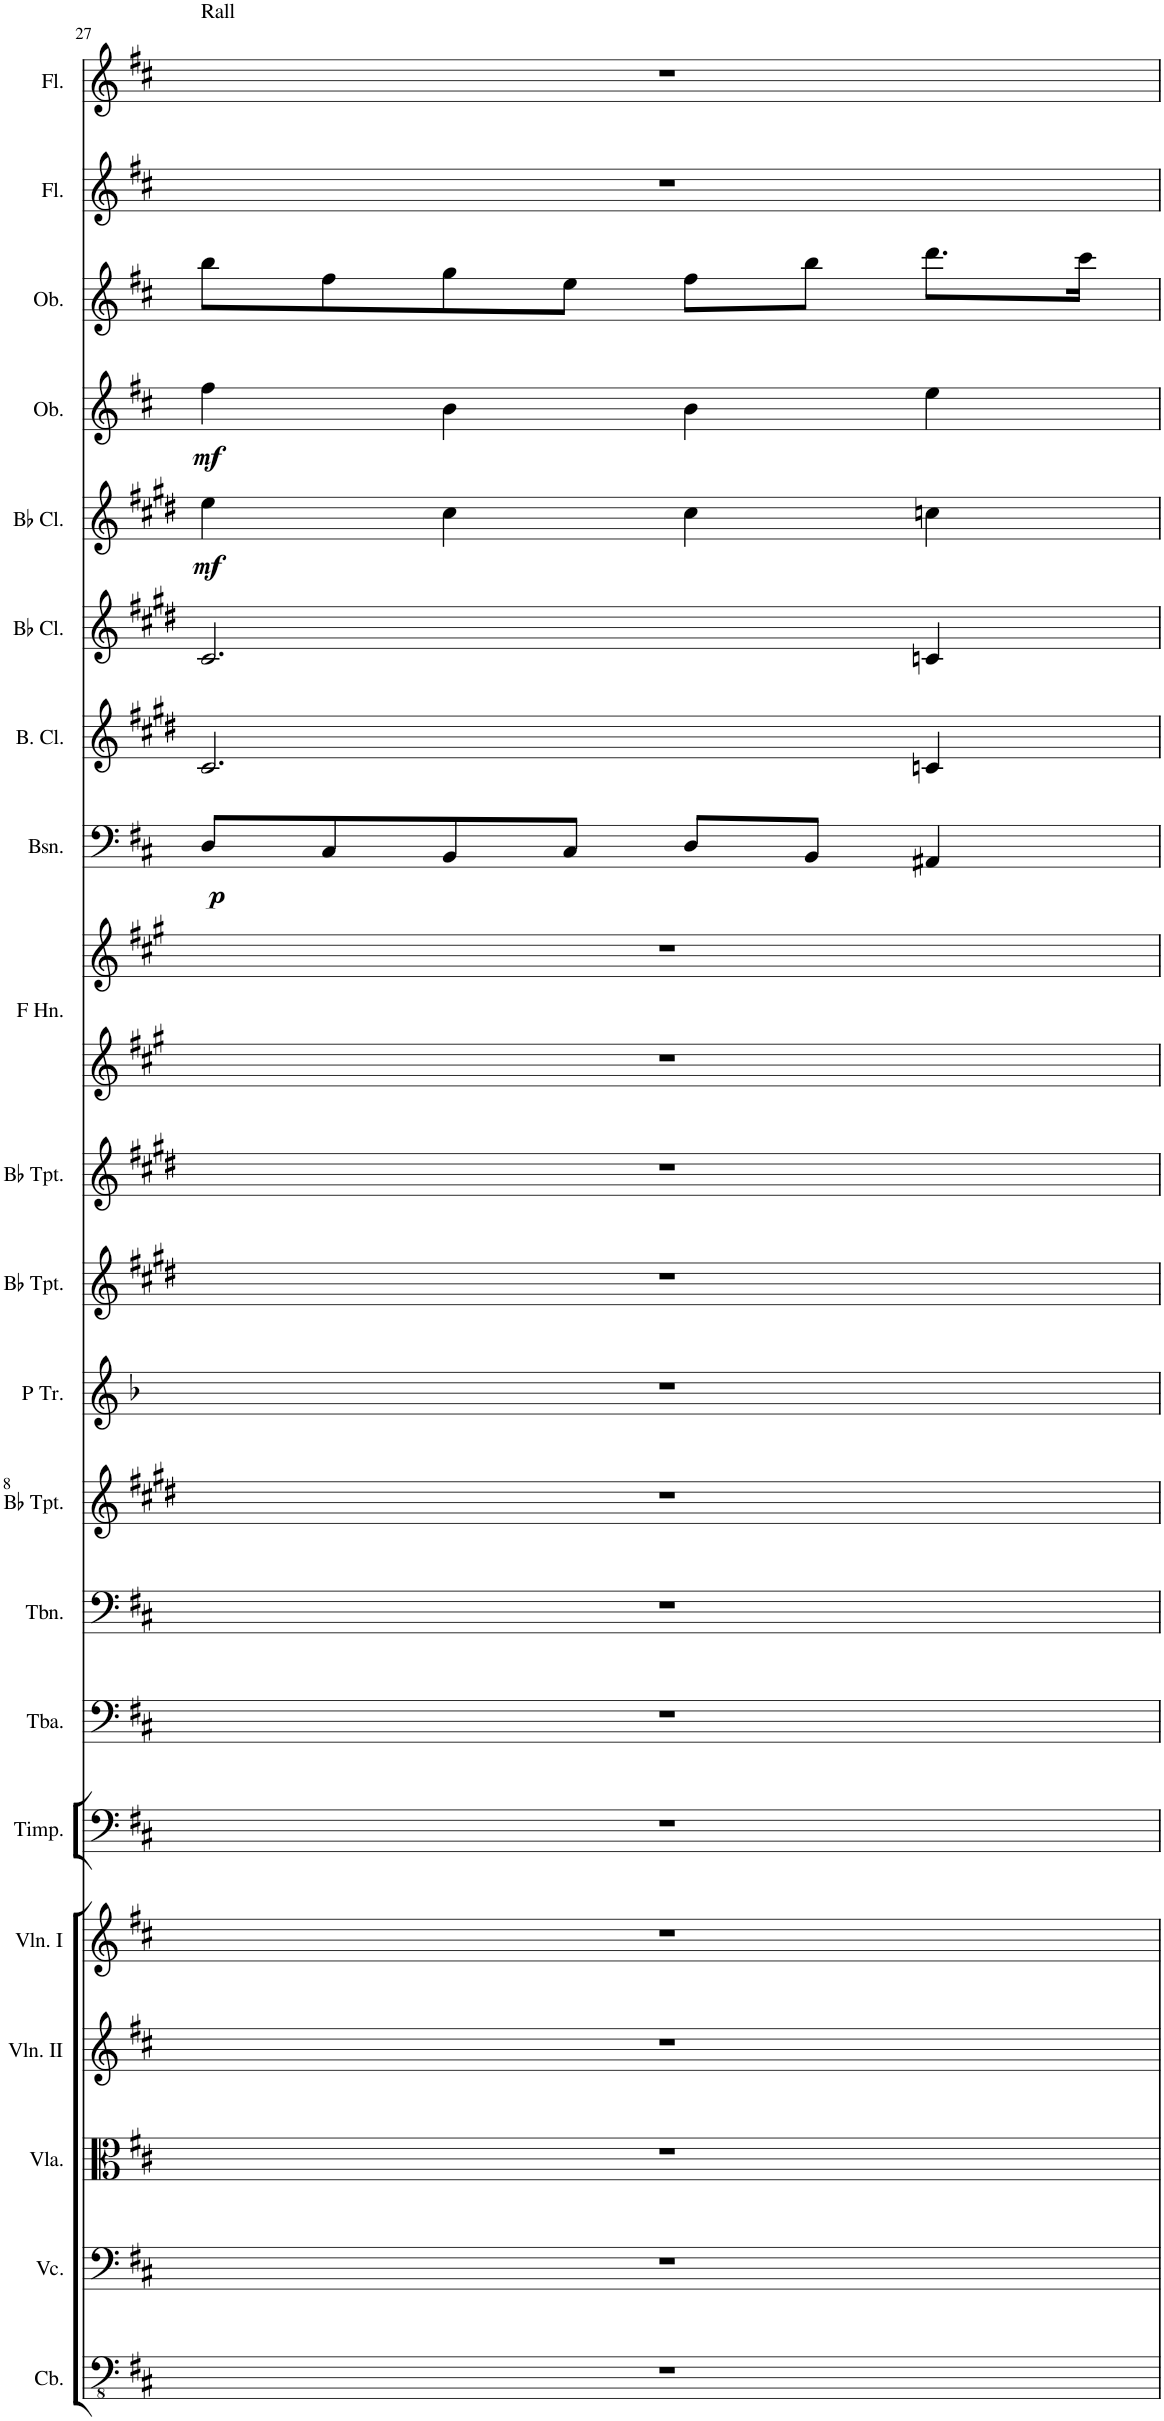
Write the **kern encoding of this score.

**kern	**kern	**kern	**kern	**kern	**kern	**kern	**kern	**kern	**kern	**kern	**kern	**kern	**kern	**kern	**dynam	**kern	**kern	**kern	**dynam	**kern	**dynam	**kern	**kern	**kern
*part21	*part20	*part19	*part18	*part17	*part16	*part15	*part14	*part13	*part12	*part11	*part10	*part9	*part9	*part8	*part8	*part7	*part6	*part5	*part5	*part4	*part4	*part3	*part2	*part1
*staff22	*staff21	*staff20	*staff19	*staff18	*staff17	*staff16	*staff15	*staff14	*staff13	*staff12	*staff11	*staff10	*staff9	*staff8	*staff8	*staff7	*staff6	*staff5	*staff5	*staff4	*staff4	*staff3	*staff2	*staff1
*I"Contrabasses	*I"Violoncellos	*I"Violas	*I"Violins II	*I"Violins I	*I"Timpani	*I"Tuba	*I"Trombone	*I"Trumpet 2	*I"Piccolo Trumpet	*I"Bb Trumpet	*I"Trumpet 1	*I"Horns in F	*	*I"Bassoons	*	*I"Bass Clarinet	*I"Clarinet 2	*I"Clarinet 1	*	*I"Oboe 2	*	*I"Oboe 1	*I"Flute 2	*I"Flute 1
*I'Cb.	*I'Vc.	*I'Vla.	*I'Vln. II	*I'Vln. I	*I'Timp.	*I'Tba.	*I'Tbn.	*	*I'P Tr.	*I'Bb Tpt.	*	*	*	*I'Bsn.	*	*I'B. Cl.	*	*	*	*I'Ob.	*	*I'Ob.	*I'Fl.	*I'Fl.
!!LO:PB:g=z
*clefFv4	*clefF4	*clefC3	*clefG2	*clefG2	*clefF4	*clefF4	*clefF4	*clefG2	*clefG2	*clefG2	*clefG2	*clefG2	*clefG2	*clefF4	*	*clefG2	*clefG2	*clefG2	*	*clefG2	*	*clefG2	*clefG2	*clefG2
*Trd7c12	*	*	*	*	*	*	*	*Trd1c2	*Trd2c3	*Trd1c2	*Trd1c2	*Trd4c7	*Trd4c7	*	*	*Trd8c14	*Trd1c2	*Trd1c2	*	*	*	*	*	*
*k[f#c#]	*k[f#c#]	*k[f#c#]	*k[f#c#]	*k[f#c#]	*k[f#c#]	*k[f#c#]	*k[f#c#]	*k[f#c#g#d#]	*k[b-]	*k[f#c#g#d#]	*k[f#c#g#d#]	*k[f#c#g#]	*k[f#c#g#]	*k[f#c#]	*	*k[f#c#g#d#]	*k[f#c#g#d#]	*k[f#c#g#d#]	*	*k[f#c#]	*	*k[f#c#]	*k[f#c#]	*k[f#c#]
*M4/4	*M4/4	*M4/4	*M4/4	*M4/4	*M4/4	*M4/4	*M4/4	*M4/4	*M4/4	*M4/4	*M4/4	*M4/4	*M4/4	*M4/4	*	*M4/4	*M4/4	*M4/4	*	*M4/4	*	*M4/4	*M4/4	*M4/4
=27	=27	=27	=27	=27	=27	=27	=27	=27	=27	=27	=27	=27	=27	=27	=27	=27	=27	=27	=27	=27	=27	=27	=27	=27
!	!	!	!	!	!	!	!	!	!	!	!	!	!	!	!	!	!	!	!	!	!	!	!	!LO:TX:a:t=Rall
!	!	!	!	!	!	!	!	!	!	!	!	!	!	!	!LO:DY:b	!	!	!	!LO:DY:b	!	!LO:DY:b	!	!	!
1r	1r	1r	1r	1r	1r	1r	1r	1r	1r	1r	1r	1r	1r	8D/L	p	2.c#/	2.c#/	4ee\	mf	4ff#\	mf	8bb\L	1r	1r
.	.	.	.	.	.	.	.	.	.	.	.	.	.	8C#/	.	.	.	.	.	.	.	8ff#\	.	.
.	.	.	.	.	.	.	.	.	.	.	.	.	.	8BB/	.	.	.	4cc#\	.	4b\	.	8gg\	.	.
.	.	.	.	.	.	.	.	.	.	.	.	.	.	8C#/J	.	.	.	.	.	.	.	8ee\J	.	.
.	.	.	.	.	.	.	.	.	.	.	.	.	.	8D/L	.	.	.	4cc#\	.	4b\	.	8ff#\L	.	.
.	.	.	.	.	.	.	.	.	.	.	.	.	.	8BB/J	.	.	.	.	.	.	.	8bb\J	.	.
.	.	.	.	.	.	.	.	.	.	.	.	.	.	4AA#X/	.	4cn/	4cn/	4ccn\	.	4ee\	.	8.ddd\L	.	.
.	.	.	.	.	.	.	.	.	.	.	.	.	.	.	.	.	.	.	.	.	.	16ccc#\Jk	.	.
=	=	=	=	=	=	=	=	=	=	=	=	=	=	=	=	=	=	=	=	=	=	=	=	=
*-	*-	*-	*-	*-	*-	*-	*-	*-	*-	*-	*-	*-	*-	*-	*-	*-	*-	*-	*-	*-	*-	*-	*-	*-
